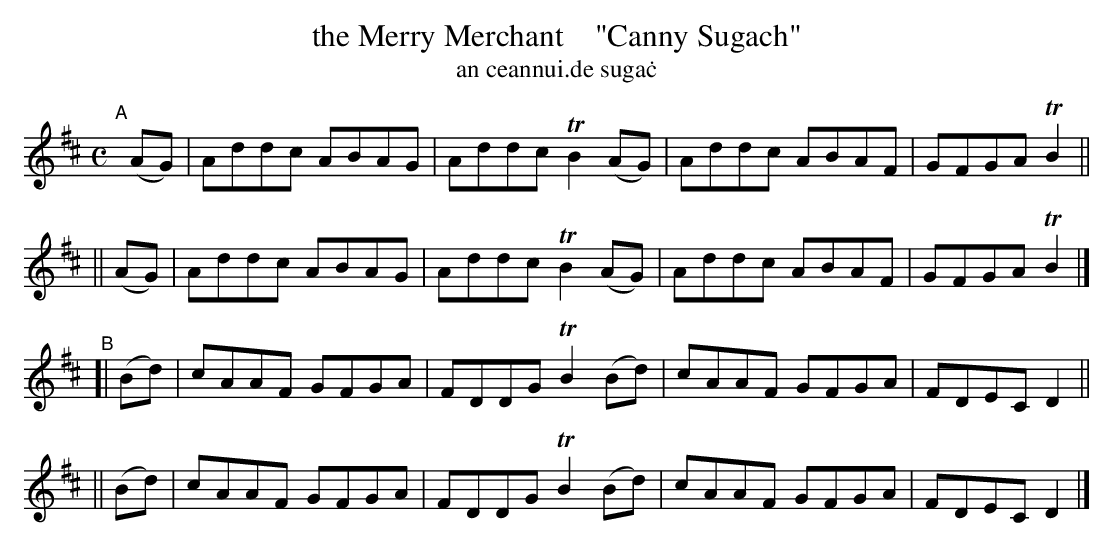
X:1
T: the Merry Merchant    "Canny Sugach"
T: an ceannui\.de suga\.c
M: C
L: 1/8
K: D
"^A" \
[|](AG) | Addc ABAG | Addc TB2(AG) | Addc ABAF | GFGA TB2 ||
|| (AG) | Addc ABAG | Addc TB2(AG) | Addc ABAF | GFGA TB2 |]
"^B"\
[| (Bd) | cAAF GFGA | FDDG TB2(Bd) | cAAF GFGA | FDEC D2 ||
|| (Bd) | cAAF GFGA | FDDG TB2(Bd) | cAAF GFGA | FDEC D2 |]
